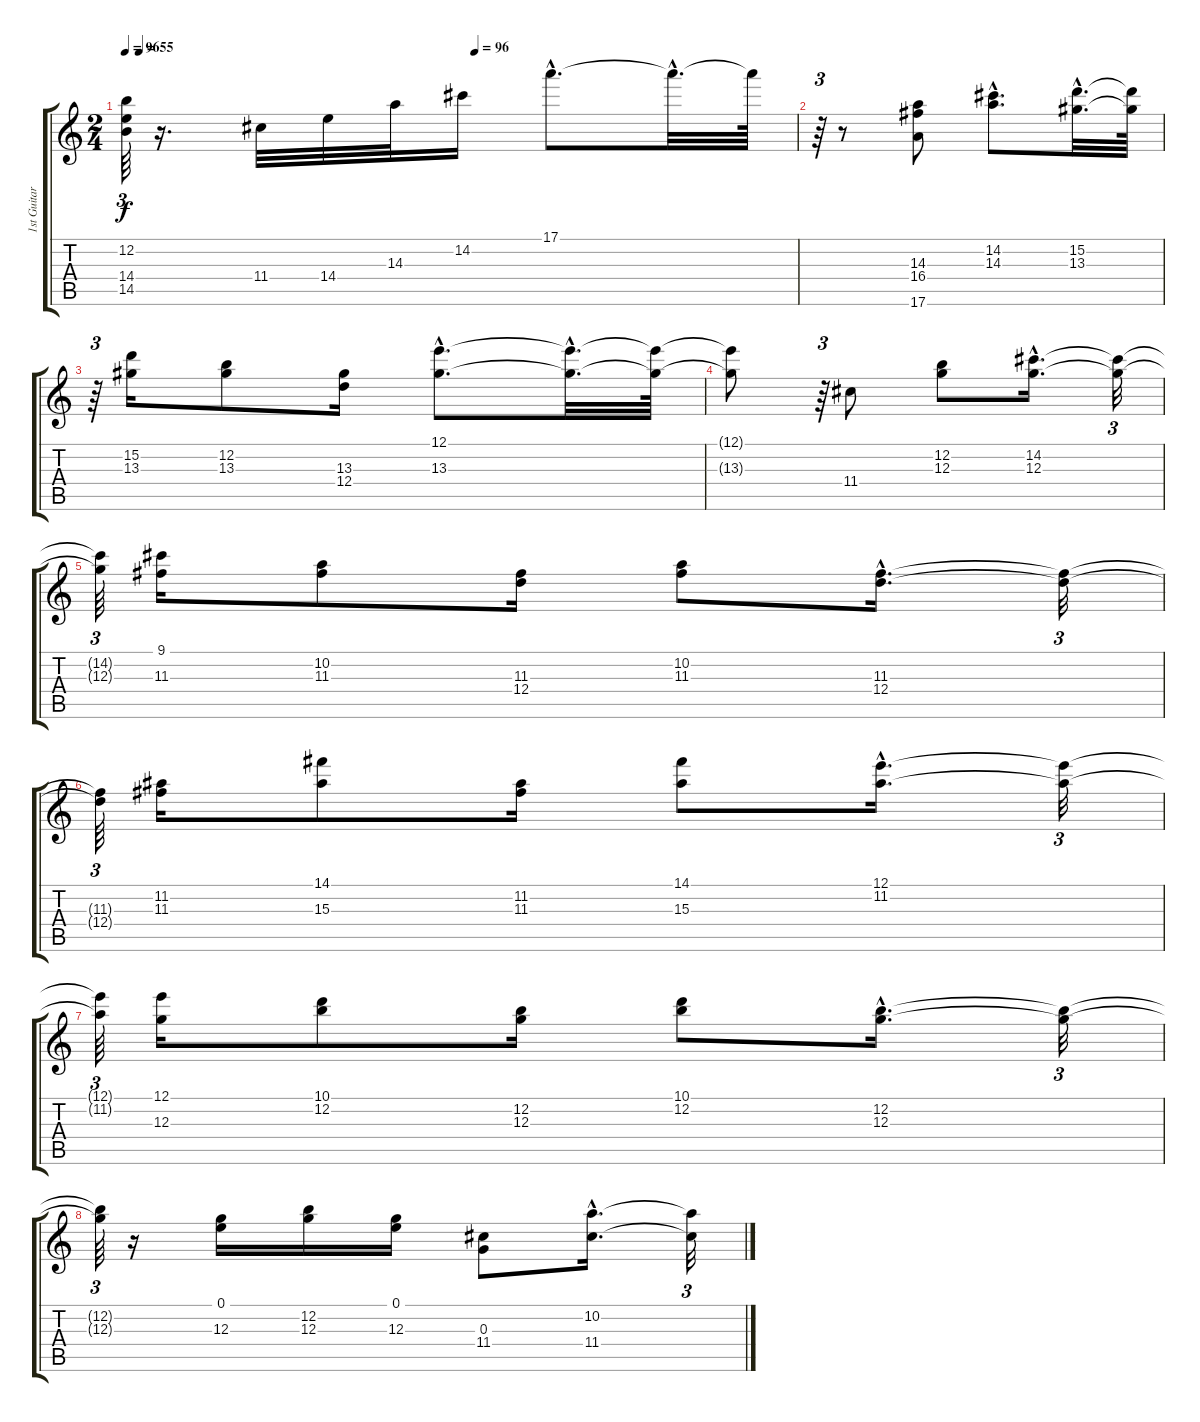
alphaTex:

\track ("1st Guitar" "1st Guitar") {instrument acousticguitarnylon}
\staff {score tabs}
\tuning (E4 B3 G3 D3 A2 E2) {hide}
\ts (2 4)
\tempo 96
\tempo (55 0.020833333333333332)
\tempo (96 0.5208333333333334)
\clef g2
\ks c
(12.2{t} 14.4{t} 14.5{t}).64{tu (3 2) dy f} r.16{d} 11.4.32 14.4.32 14.3.32 14.2.16 17.1{hac}.8{d} 17.1{hac t}.32{d} 17.1{t}.64 |
r.64{tu (3 2)} r.8 (14.3 16.4 17.6).8 (14.2{hac} 14.3{hac}).8{d} (15.2{hac} 13.3{hac}).32{d} (15.2{t} 13.3{t}).64 |
r.64{tu (3 2)} (15.2 13.3).16 (12.2 13.3).8 (13.3 12.4).16 (12.1{hac} 13.3{hac}).8{d} (12.1{hac t} 13.3{hac t}).32{d} (12.1{t} 13.3{t}).64 |
(12.1{t} 13.3{t}).8 r.64{tu (3 2)} 11.4.8 (12.2 12.3).8 (14.2{hac} 12.3{hac}).16{d} (14.2{t} 12.3{t}).32{tu (3 2)} |
(14.2{t} 12.3{t}).64{tu (3 2)} (9.1 11.3).16 (10.2 11.3).8 (11.3 12.4).16 (10.2 11.3).8 (11.3{hac} 12.4{hac}).16{d} (11.3{t} 12.4{t}).32{tu (3 2)} |
(11.3{t} 12.4{t}).64{tu (3 2)} (11.2 11.3).16 (14.1 15.3).8 (11.2 11.3).16 (14.1 15.3).8 (12.1{hac} 11.2{hac}).16{d} (12.1{t} 11.2{t}).32{tu (3 2)} |
(12.1{t} 11.2{t}).64{tu (3 2)} (12.1 12.3).16 (10.1 12.2).8 (12.2 12.3).16 (10.1 12.2).8 (12.2{hac} 12.3{hac}).16{d} (12.2{t} 12.3{t}).32{tu (3 2)} |
(12.2{t} 12.3{t}).64{tu (3 2)} r.16 (0.1 12.3).16 (12.2 12.3).16 (0.1 12.3).16 (0.3 11.4).8 (10.2{hac} 11.4{hac}).16{d} (10.2{t} 11.4{t}).32{tu (3 2)}
